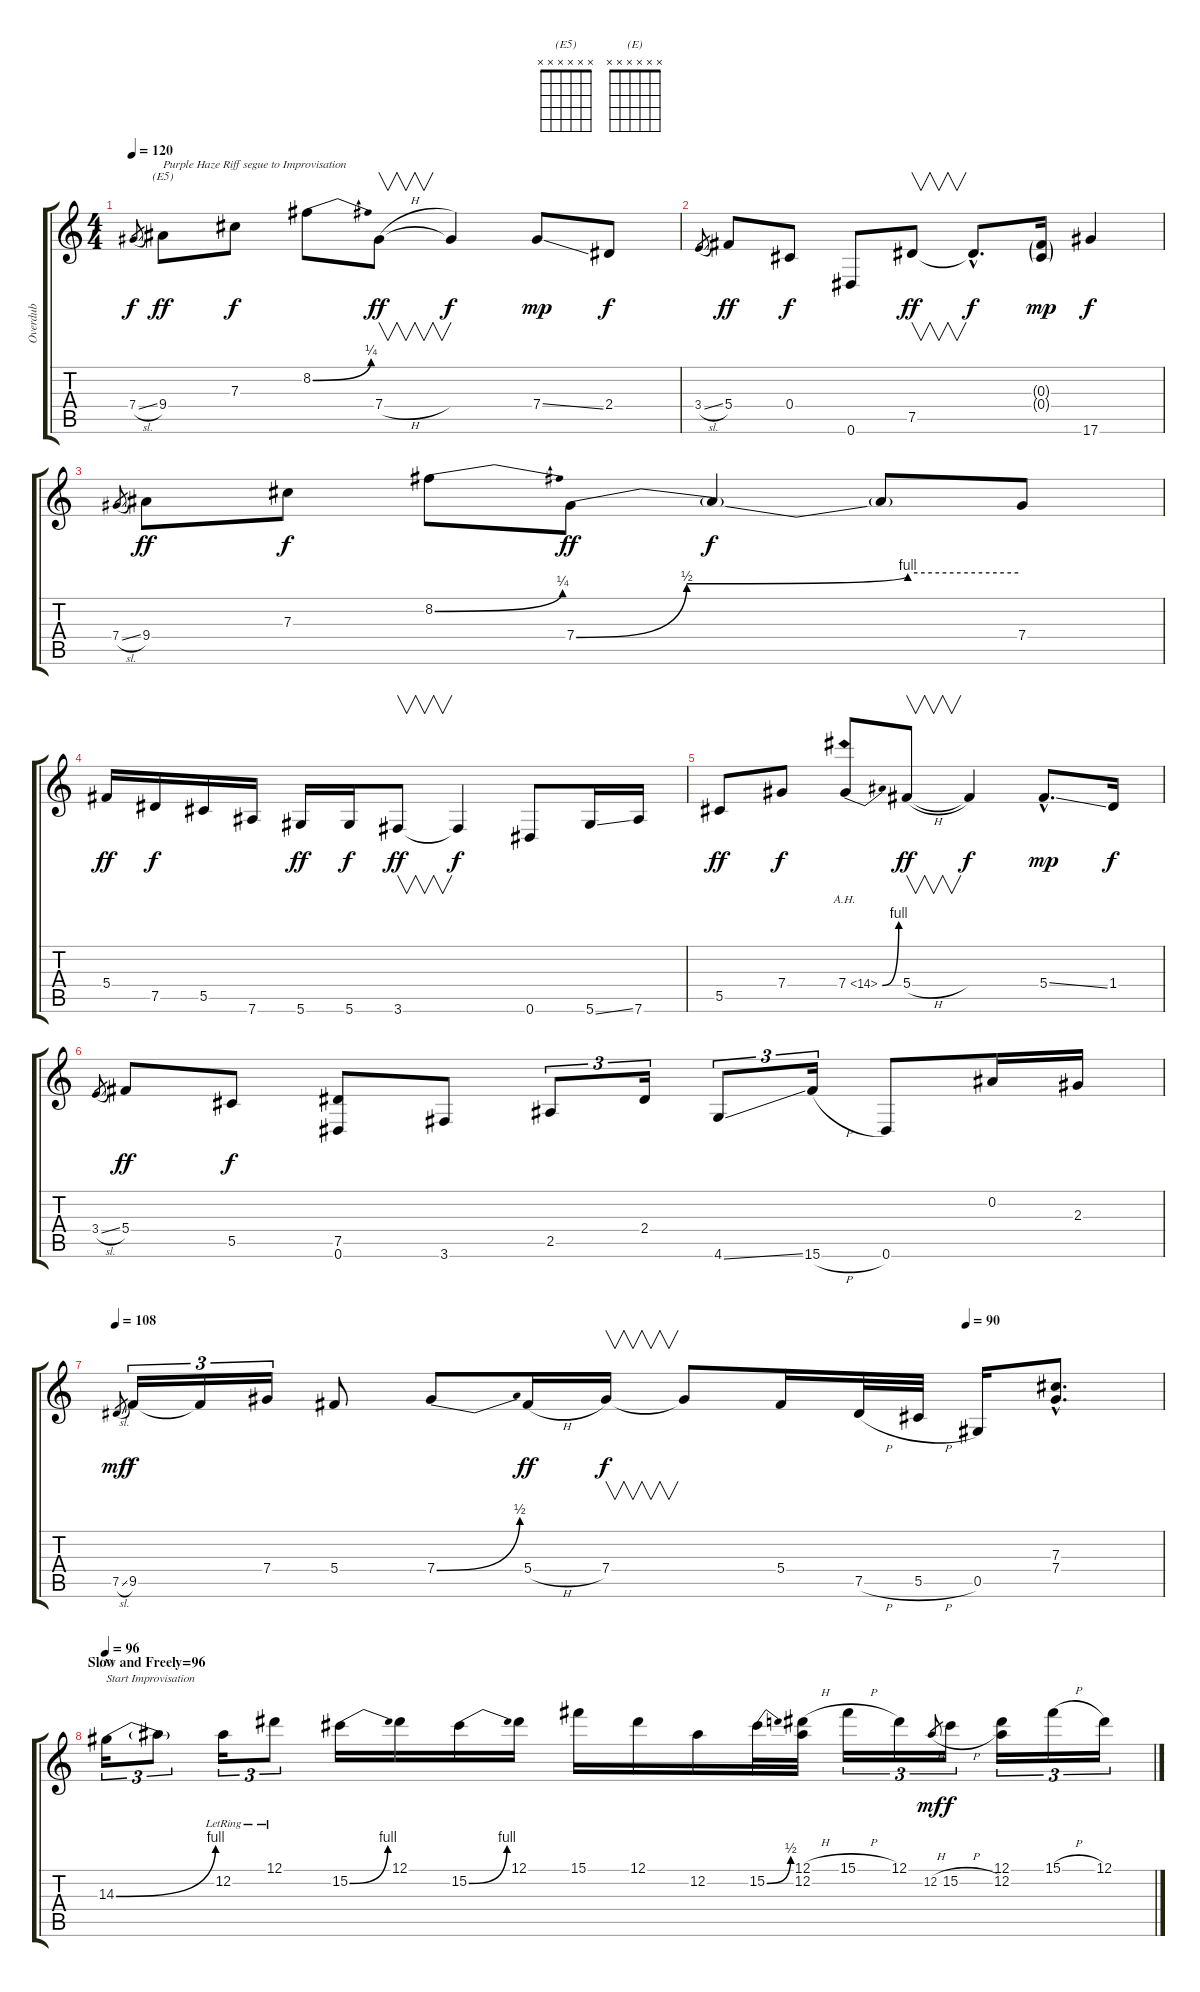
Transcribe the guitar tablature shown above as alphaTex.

\track ("Overdub" "Overdub") {instrument fretlessbass}
\staff {score tabs}
\tuning (Eb4 Bb3 Gb3 Db3 Ab2 Eb2) {hide}
\chord ("(E5)" x x x x x x) {firstfret 0}
\chord ("(E)" x x x x x x) {firstfret 0}
\ts (4 4)
\tempo 120
\clef g2
\ks c
7.4{sl}.8{gr dy f instrument fretlessbass} 9.4.8{ch "(E5)" txt "Purple Haze Riff segue to Improvisation" dy ff volume 11} 7.3.8{dy f} 8.2{be (bend 0 0 60 1)}.8 7.4{h}.8{v dy ff} 7.4{t}.4{dy f} 7.4{ss}.8{dy mp} 2.4.8{dy f} |
3.4{sl}.8{gr} 5.4.8{dy ff} 0.4.8{dy f} 0.6.8 7.5.8{v dy ff} 7.5{hac t}.8{d dy f} (0.3{g} 0.4{g}).16{dy mp} 17.6.4{dy f} |
7.4{sl}.8{gr} 9.4.8{dy ff} 7.3.8{dy f} 8.2{be (bend 0 0 60 1)}.8 7.4{be (custom 0 0 15 2 45 4 60 4)}.8{dy ff} 7.4{t}.4{dy f} 7.4{t}.8 7.4.8 |
5.4.16{dy ff} 7.5.16{dy f} 5.5.16 7.6.16 5.6.16{dy ff} 5.6.16{dy f} 3.6.8{v dy ff} 3.6{t}.4{dy f} 0.6.8 5.6{ss}.16 7.6.16 |
5.5.8{dy ff} 7.4.8{dy f} 7.4{be (bend 0 0 60 4) ah 7}.8 5.4{h}.8{v dy ff} 5.4{t}.4{dy f} 5.4{ss hac}.8{d dy mp} 1.4.16{dy f} |
3.4{sl}.8{gr} 5.4.8{dy ff} 5.5.8{dy f} (7.5 0.6).8 3.6.8 2.5.8{tu (3 2)} 2.4.16{tu (3 2)} 4.6{ss}.8{tu (3 2)} 15.6{h}.16{tu (3 2)} 0.6.8 0.2.16 2.3.16 |
\tempo 108
\tempo (90 0.8125)
7.5{sl}.8{gr dy mf} 9.5.16{tu (3 2) dy f} 9.5{t}.16{tu (3 2)} 7.4.16{tu (3 2)} 5.4.8 7.4{be (bend 0 0 60 2)}.8 5.4{h}.16{dy ff} 7.4.16{v dy f} 7.4{t}.8 5.4.16 7.5{h}.32 5.5{h}.32 0.5.16 (7.3{hac} 7.4{hac}).8{d} |
\section ("" "Slow and Freely=96")
\tempo 96
14.3{be (bend 0 0 60 4)}.16{tu (3 2) ch "(E)" txt "Start Improvisation"} 14.3{t}.8{tu (3 2)} 12.2{lr}.16{tu (3 2)} 12.1{lr}.8{tu (3 2)} 15.2{be (bend 0 0 60 4)}.16 12.1.16 15.2{be (bend 0 0 60 4)}.16 12.1.16 15.1.16 12.1.16 12.2.16 15.2{be (bend 0 0 60 2)}.32 (12.1{h} 12.2).32 15.1{h}.16{tu (3 2)} 12.1.16{tu (3 2)} 12.2{h}.8{gr dy mf} 15.2{h}.16{tu (3 2) dy f} (12.1 12.2).16{tu (3 2)} 15.1{h}.16{tu (3 2)} 12.1.16{tu (3 2)}
